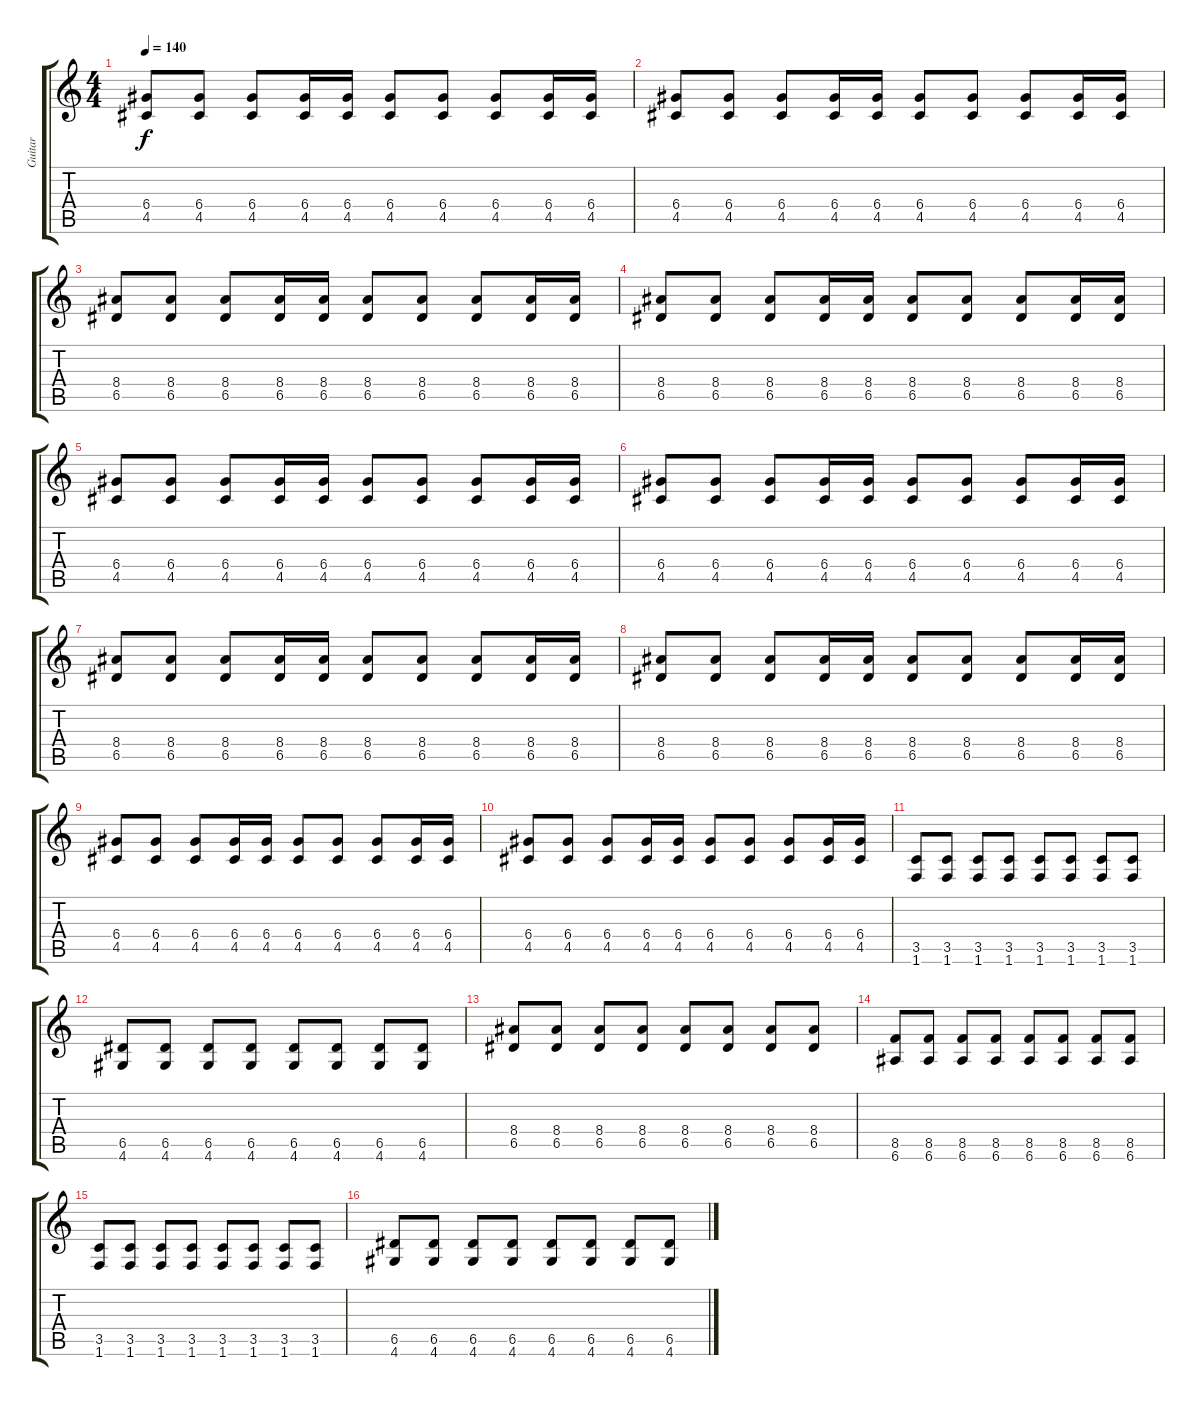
\track ("Guitar" "Guitar") {instrument distortionguitar}
\staff {score tabs}
\tuning (E4 B3 G3 D3 A2 E2) {hide}
\ts (4 4)
\tempo 140
\clef g2
\ks c
(6.4 4.5).8{dy f} (6.4 4.5).8 (6.4 4.5).8 (6.4 4.5).16 (6.4 4.5).16 (6.4 4.5).8 (6.4 4.5).8 (6.4 4.5).8 (6.4 4.5).16 (6.4 4.5).16 |
(6.4 4.5).8 (6.4 4.5).8 (6.4 4.5).8 (6.4 4.5).16 (6.4 4.5).16 (6.4 4.5).8 (6.4 4.5).8 (6.4 4.5).8 (6.4 4.5).16 (6.4 4.5).16 |
(8.4 6.5).8{volume 11} (8.4 6.5).8 (8.4 6.5).8 (8.4 6.5).16 (8.4 6.5).16 (8.4 6.5).8 (8.4 6.5).8 (8.4 6.5).8 (8.4 6.5).16 (8.4 6.5).16 |
(8.4 6.5).8 (8.4 6.5).8 (8.4 6.5).8 (8.4 6.5).16 (8.4 6.5).16 (8.4 6.5).8 (8.4 6.5).8 (8.4 6.5).8 (8.4 6.5).16 (8.4 6.5).16 |
(6.4 4.5).8 (6.4 4.5).8 (6.4 4.5).8 (6.4 4.5).16 (6.4 4.5).16 (6.4 4.5).8 (6.4 4.5).8 (6.4 4.5).8 (6.4 4.5).16 (6.4 4.5).16 |
(6.4 4.5).8 (6.4 4.5).8 (6.4 4.5).8 (6.4 4.5).16 (6.4 4.5).16 (6.4 4.5).8 (6.4 4.5).8 (6.4 4.5).8 (6.4 4.5).16 (6.4 4.5).16 |
(8.4 6.5).8 (8.4 6.5).8 (8.4 6.5).8 (8.4 6.5).16 (8.4 6.5).16 (8.4 6.5).8 (8.4 6.5).8 (8.4 6.5).8 (8.4 6.5).16 (8.4 6.5).16 |
(8.4 6.5).8 (8.4 6.5).8 (8.4 6.5).8 (8.4 6.5).16 (8.4 6.5).16 (8.4 6.5).8 (8.4 6.5).8 (8.4 6.5).8 (8.4 6.5).16 (8.4 6.5).16 |
(6.4 4.5).8 (6.4 4.5).8 (6.4 4.5).8 (6.4 4.5).16 (6.4 4.5).16 (6.4 4.5).8 (6.4 4.5).8 (6.4 4.5).8 (6.4 4.5).16 (6.4 4.5).16 |
(6.4 4.5).8 (6.4 4.5).8 (6.4 4.5).8 (6.4 4.5).16 (6.4 4.5).16 (6.4 4.5).8 (6.4 4.5).8 (6.4 4.5).8 (6.4 4.5).16 (6.4 4.5).16 |
(3.5 1.6).8 (3.5 1.6).8 (3.5 1.6).8 (3.5 1.6).8 (3.5 1.6).8 (3.5 1.6).8 (3.5 1.6).8 (3.5 1.6).8 |
(6.5 4.6).8 (6.5 4.6).8 (6.5 4.6).8 (6.5 4.6).8 (6.5 4.6).8 (6.5 4.6).8 (6.5 4.6).8 (6.5 4.6).8 |
(8.4 6.5).8 (8.4 6.5).8 (8.4 6.5).8 (8.4 6.5).8 (8.4 6.5).8 (8.4 6.5).8 (8.4 6.5).8 (8.4 6.5).8 |
(8.5 6.6).8 (8.5 6.6).8 (8.5 6.6).8 (8.5 6.6).8 (8.5 6.6).8 (8.5 6.6).8 (8.5 6.6).8 (8.5 6.6).8 |
(3.5 1.6).8 (3.5 1.6).8 (3.5 1.6).8 (3.5 1.6).8 (3.5 1.6).8 (3.5 1.6).8 (3.5 1.6).8 (3.5 1.6).8 |
(6.5 4.6).8 (6.5 4.6).8 (6.5 4.6).8 (6.5 4.6).8 (6.5 4.6).8 (6.5 4.6).8 (6.5 4.6).8 (6.5 4.6).8
